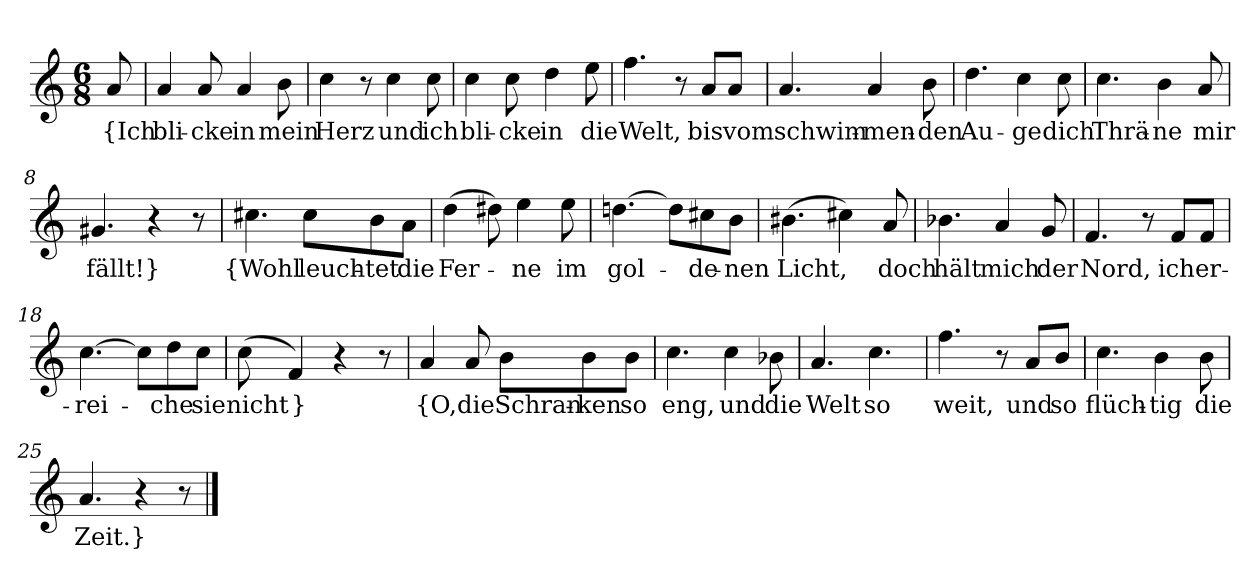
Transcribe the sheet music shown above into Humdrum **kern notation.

**kern	**text
*part1	*part1
*staff1	*staff1
*clefG2	*
*k[]	*
*M6/8	*
=	=
8a	{Ich
=1	=1
4a	bli-
8a	-cke
4a	in
8b	mein
=2	=2
4cc	Herz
8r	.
4cc	und
8cc	ich
=3	=3
4cc	bli-
8cc	-cke
4dd	in
8ee	die
=4	=4
4.ff	Welt,
8r	.
8a/L	bis
8a/J	vom
=5	=5
4.a	schwim-
4a	-men-
8b	-den
=6	=6
4.dd	Au-
4cc	-ge
8cc	dich
=7	=7
4.cc	Thrä-
4b	-ne
8a	mir
=8	=8
4.g#X	fällt!}
4r	.
8r	.
=12	=12
4.cc#X	{Wohl
8cc#\L	leuch-
8b\	-tet
8a\J	die
=13	=13
(4dd	Fer-
8dd#X)	.
4ee	-ne
8ee	im
=14	=14
[4.ddn	gol-
8ddn\L]	.
8cc#X\	-de-
8b\J	-nen
=15	=15
(4.b#X	Licht,
4cc#X)	.
8a	doch
=16	=16
4.b-X	hält
4a	mich
8g	der
=17	=17
4.f	Nord,
8r	.
8f/L	ich
8f/J	er-
=18	=18
[4.cc	-rei-
8cc\L]	.
8dd\	-che
8cc\J	sie
=19	=19
(8cc	nicht
4f)	}
4r	.
8r	.
=20	=20
4a	{O,
8a	die
8b\L	Schran-
8b\	-ken
8b\J	so
=21	=21
4.cc	eng,
4cc	und
8b-X	die
=22	=22
4.a	Welt
4.cc	so
=23	=23
4.ff	weit,
8r	.
8a/L	und
8b/J	so
=24	=24
4.cc	flüch-
4b	-tig
8b	die
=25	=25
4.a	Zeit.}
4r	.
8r	.
==	==
*-	*-
